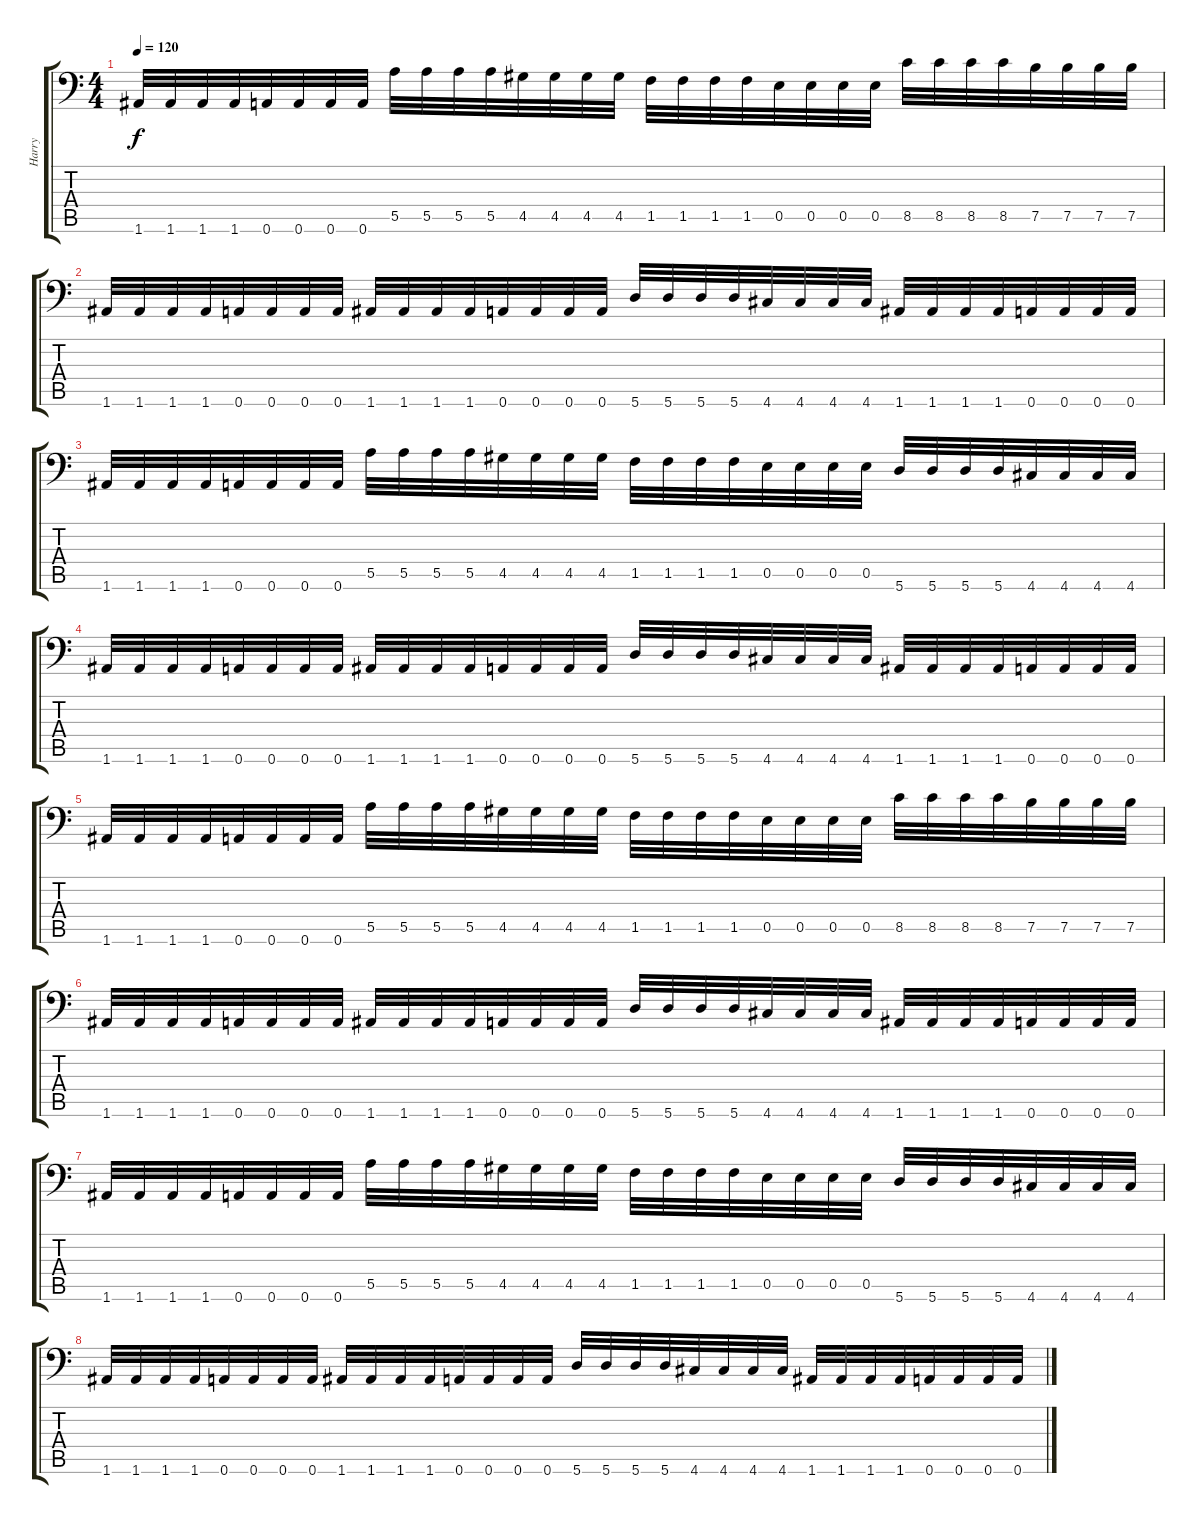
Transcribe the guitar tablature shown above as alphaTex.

\track ("Harry" "Harry") {instrument distortionguitar}
\staff {score tabs}
\tuning (B3 Gb3 D3 A2 E2 A1) {hide}
\ts (4 4)
\tempo 120
\clef f4
\ks c
1.6.32{dy f} 1.6.32 1.6.32 1.6.32 0.6.32 0.6.32 0.6.32 0.6.32 5.5.32 5.5.32 5.5.32 5.5.32 4.5.32 4.5.32 4.5.32 4.5.32 1.5.32 1.5.32 1.5.32 1.5.32 0.5.32 0.5.32 0.5.32 0.5.32 8.5.32 8.5.32 8.5.32 8.5.32 7.5.32 7.5.32 7.5.32 7.5.32 |
1.6.32 1.6.32 1.6.32 1.6.32 0.6.32 0.6.32 0.6.32 0.6.32 1.6.32 1.6.32 1.6.32 1.6.32 0.6.32 0.6.32 0.6.32 0.6.32 5.6.32 5.6.32 5.6.32 5.6.32 4.6.32 4.6.32 4.6.32 4.6.32 1.6.32 1.6.32 1.6.32 1.6.32 0.6.32 0.6.32 0.6.32 0.6.32 |
1.6.32 1.6.32 1.6.32 1.6.32 0.6.32 0.6.32 0.6.32 0.6.32 5.5.32 5.5.32 5.5.32 5.5.32 4.5.32 4.5.32 4.5.32 4.5.32 1.5.32 1.5.32 1.5.32 1.5.32 0.5.32 0.5.32 0.5.32 0.5.32 5.6.32 5.6.32 5.6.32 5.6.32 4.6.32 4.6.32 4.6.32 4.6.32 |
1.6.32 1.6.32 1.6.32 1.6.32 0.6.32 0.6.32 0.6.32 0.6.32 1.6.32 1.6.32 1.6.32 1.6.32 0.6.32 0.6.32 0.6.32 0.6.32 5.6.32 5.6.32 5.6.32 5.6.32 4.6.32 4.6.32 4.6.32 4.6.32 1.6.32 1.6.32 1.6.32 1.6.32 0.6.32 0.6.32 0.6.32 0.6.32 |
1.6.32 1.6.32 1.6.32 1.6.32 0.6.32 0.6.32 0.6.32 0.6.32 5.5.32 5.5.32 5.5.32 5.5.32 4.5.32 4.5.32 4.5.32 4.5.32 1.5.32 1.5.32 1.5.32 1.5.32 0.5.32 0.5.32 0.5.32 0.5.32 8.5.32 8.5.32 8.5.32 8.5.32 7.5.32 7.5.32 7.5.32 7.5.32 |
1.6.32 1.6.32 1.6.32 1.6.32 0.6.32 0.6.32 0.6.32 0.6.32 1.6.32 1.6.32 1.6.32 1.6.32 0.6.32 0.6.32 0.6.32 0.6.32 5.6.32 5.6.32 5.6.32 5.6.32 4.6.32 4.6.32 4.6.32 4.6.32 1.6.32 1.6.32 1.6.32 1.6.32 0.6.32 0.6.32 0.6.32 0.6.32 |
1.6.32 1.6.32 1.6.32 1.6.32 0.6.32 0.6.32 0.6.32 0.6.32 5.5.32 5.5.32 5.5.32 5.5.32 4.5.32 4.5.32 4.5.32 4.5.32 1.5.32 1.5.32 1.5.32 1.5.32 0.5.32 0.5.32 0.5.32 0.5.32 5.6.32 5.6.32 5.6.32 5.6.32 4.6.32 4.6.32 4.6.32 4.6.32 |
1.6.32 1.6.32 1.6.32 1.6.32 0.6.32 0.6.32 0.6.32 0.6.32 1.6.32 1.6.32 1.6.32 1.6.32 0.6.32 0.6.32 0.6.32 0.6.32 5.6.32 5.6.32 5.6.32 5.6.32 4.6.32 4.6.32 4.6.32 4.6.32 1.6.32 1.6.32 1.6.32 1.6.32 0.6.32 0.6.32 0.6.32 0.6.32
